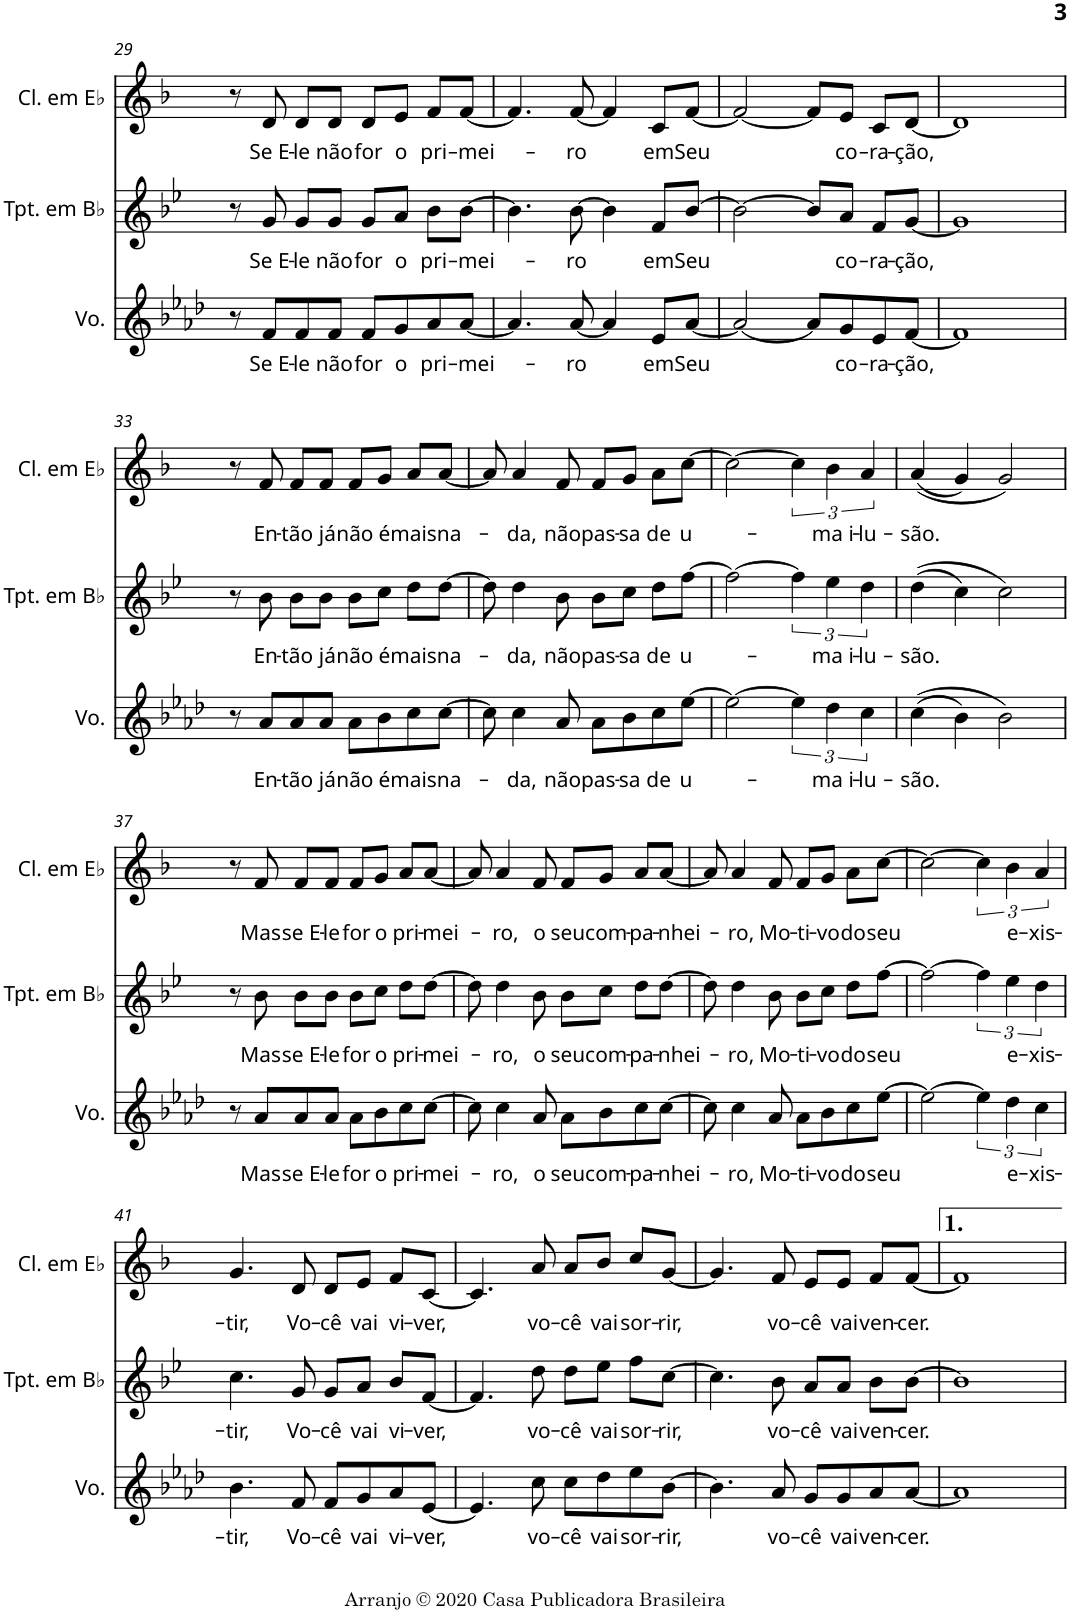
**kern	**text	**kern	**text	**kern	**text
*part3	*part3	*part2	*part2	*part1	*part1
*staff3	*staff3	*staff2	*staff2	*staff1	*staff1
*I"Voz	*	*I"Trompete em Bb	*	*I"Clarinete em Eb	*
*I'Vo.	*	*I'Tpt. em Bb	*	*I'Cl. em Eb	*
!!LO:PB:g=z
*clefG2	*	*clefG2	*	*clefG2	*
*	*	*Trd1c2	*	*Trd-2c-3	*
*k[b-e-a-d-]	*	*k[b-e-]	*	*k[b-]	*
*M4/4	*	*M4/4	*	*M4/4	*
=29	=29	=29	=29	=29	=29
8r	.	8r	.	8r	.
!	!LO:LY:b	!	!LO:LY:b	!	!LO:LY:b
8f/L	Se E-	8g/	Se E-	8d/	Se E-
!	!LO:LY:b	!	!LO:LY:b	!	!LO:LY:b
8f/	-le	8g/L	-le	8d/L	-le
!	!LO:LY:b	!	!LO:LY:b	!	!LO:LY:b
8f/J	não	8g/J	não	8d/J	não
!	!LO:LY:b	!	!LO:LY:b	!	!LO:LY:b
8f/L	for	8g/L	for	8d/L	for
!	!LO:LY:b	!	!LO:LY:b	!	!LO:LY:b
8g/	o	8a/J	o	8e/J	o
!	!LO:LY:b	!	!LO:LY:b	!	!LO:LY:b
8a-/	pri-	8b-\L	pri-	8f/L	pri-
!	!LO:LY:b	!	!LO:LY:b	!	!LO:LY:b
[8a-/J	-mei-	[8b-\J	-mei-	[8f/J	-mei-
=30	=30	=30	=30	=30	=30
4.a-/]	.	4.b-\]	.	4.f/]	.
!	!LO:LY:b	!	!LO:LY:b	!	!LO:LY:b
[8a-/	-ro	[8b-\	-ro	[8f/	-ro
4a-/]	.	4b-\]	.	4f/]	.
!	!LO:LY:b	!	!LO:LY:b	!	!LO:LY:b
8e-/L	em	8f/L	em	8c/L	em
!	!LO:LY:b	!	!LO:LY:b	!	!LO:LY:b
[8a-/J	Seu	[8b-/J	Seu	[8f/J	Seu
=31	=31	=31	=31	=31	=31
2a-/_	.	2b-\_	.	2f/_	.
8a-/L]	.	8b-/L]	.	8f/L]	.
!	!LO:LY:b	!	!LO:LY:b	!	!LO:LY:b
8g/	co-	8a/J	co-	8e/J	co-
!	!LO:LY:b	!	!LO:LY:b	!	!LO:LY:b
8e-/	-ra-	8f/L	-ra-	8c/L	-ra-
!	!LO:LY:b	!	!LO:LY:b	!	!LO:LY:b
[8f/J	-ção,	[8g/J	-ção,	[8d/J	-ção,
=32	=32	=32	=32	=32	=32
1f]	.	1g]	.	1d]	.
!!LO:LB:g=z
=33	=33	=33	=33	=33	=33
8r	.	8r	.	8r	.
!	!LO:LY:b	!	!LO:LY:b	!	!LO:LY:b
8a-/L	En-	8b-\	En-	8f/	En-
!	!LO:LY:b	!	!LO:LY:b	!	!LO:LY:b
8a-/	-tão	8b-\L	-tão	8f/L	-tão
!	!LO:LY:b	!	!LO:LY:b	!	!LO:LY:b
8a-/J	já	8b-\J	já	8f/J	já
!	!LO:LY:b	!	!LO:LY:b	!	!LO:LY:b
8a-\L	não	8b-\L	não	8f/L	não
!	!LO:LY:b	!	!LO:LY:b	!	!LO:LY:b
8b-\	é	8cc\J	é	8g/J	é
!	!LO:LY:b	!	!LO:LY:b	!	!LO:LY:b
8cc\	mais	8dd\L	mais	8a/L	mais
!	!LO:LY:b	!	!LO:LY:b	!	!LO:LY:b
[8cc\J	na-	[8dd\J	na-	[8a/J	na-
=34	=34	=34	=34	=34	=34
8cc\]	.	8dd\]	.	8a/]	.
!	!LO:LY:b	!	!LO:LY:b	!	!LO:LY:b
4cc\	-da,	4dd\	-da,	4a/	-da,
!	!LO:LY:b	!	!LO:LY:b	!	!LO:LY:b
8a-/	não	8b-\	não	8f/	não
!	!LO:LY:b	!	!LO:LY:b	!	!LO:LY:b
8a-\L	pas-	8b-\L	pas-	8f/L	pas-
!	!LO:LY:b	!	!LO:LY:b	!	!LO:LY:b
8b-\	-sa	8cc\J	-sa	8g/J	-sa
!	!LO:LY:b	!	!LO:LY:b	!	!LO:LY:b
8cc\	de	8dd\L	de	8a\L	de
!	!LO:LY:b	!	!LO:LY:b	!	!LO:LY:b
[8ee-\J	u-	[8ff\J	u-	[8cc\J	u-
=35	=35	=35	=35	=35	=35
2ee-\_	.	2ff\_	.	2cc\_	.
6ee-\]	.	6ff\]	.	6cc\]	.
!	!LO:LY:b	!	!LO:LY:b	!	!LO:LY:b
6dd-\	-ma i-	6ee-\	-ma i-	6b-\	-ma i-
!	!LO:LY:b	!	!LO:LY:b	!	!LO:LY:b
6cc\	-lu-	6dd\	-lu-	6a/	-lu-
=36	=36	=36	=36	=36	=36
!	!LO:LY:b	!	!LO:LY:b	!	!LO:LY:b
((4cc\	-são.	((4dd\	-são.	((4a/	-são.
4b-\)	.	4cc\)	.	4g/)	.
2b-\)	.	2cc\)	.	2g/)	.
!!LO:LB:g=z
=37	=37	=37	=37	=37	=37
8r	.	8r	.	8r	.
!	!LO:LY:b	!	!LO:LY:b	!	!LO:LY:b
8a-/L	Mas	8b-\	Mas	8f/	Mas
!	!LO:LY:b	!	!LO:LY:b	!	!LO:LY:b
8a-/	se E-	8b-\L	se E-	8f/L	se E-
!	!LO:LY:b	!	!LO:LY:b	!	!LO:LY:b
8a-/J	-le	8b-\J	-le	8f/J	-le
!	!LO:LY:b	!	!LO:LY:b	!	!LO:LY:b
8a-\L	for	8b-\L	for	8f/L	for
!	!LO:LY:b	!	!LO:LY:b	!	!LO:LY:b
8b-\	o	8cc\J	o	8g/J	o
!	!LO:LY:b	!	!LO:LY:b	!	!LO:LY:b
8cc\	pri-	8dd\L	pri-	8a/L	pri-
!	!LO:LY:b	!	!LO:LY:b	!	!LO:LY:b
[8cc\J	-mei-	[8dd\J	-mei-	[8a/J	-mei-
=38	=38	=38	=38	=38	=38
8cc\]	.	8dd\]	.	8a/]	.
!	!LO:LY:b	!	!LO:LY:b	!	!LO:LY:b
4cc\	-ro,	4dd\	-ro,	4a/	-ro,
!	!LO:LY:b	!	!LO:LY:b	!	!LO:LY:b
8a-/	o	8b-\	o	8f/	o
!	!LO:LY:b	!	!LO:LY:b	!	!LO:LY:b
8a-\L	seu	8b-\L	seu	8f/L	seu
!	!LO:LY:b	!	!LO:LY:b	!	!LO:LY:b
8b-\	com-	8cc\J	com-	8g/J	com-
!	!LO:LY:b	!	!LO:LY:b	!	!LO:LY:b
8cc\	-pa-	8dd\L	-pa-	8a/L	-pa-
!	!LO:LY:b	!	!LO:LY:b	!	!LO:LY:b
[8cc\J	-nhei-	[8dd\J	-nhei-	[8a/J	-nhei-
=39	=39	=39	=39	=39	=39
8cc\]	.	8dd\]	.	8a/]	.
!	!LO:LY:b	!	!LO:LY:b	!	!LO:LY:b
4cc\	-ro,	4dd\	-ro,	4a/	-ro,
!	!LO:LY:b	!	!LO:LY:b	!	!LO:LY:b
8a-/	Mo-	8b-\	Mo-	8f/	Mo-
!	!LO:LY:b	!	!LO:LY:b	!	!LO:LY:b
8a-\L	-ti-	8b-\L	-ti-	8f/L	-ti-
!	!LO:LY:b	!	!LO:LY:b	!	!LO:LY:b
8b-\	-vo	8cc\J	-vo	8g/J	-vo
!	!LO:LY:b	!	!LO:LY:b	!	!LO:LY:b
8cc\	do	8dd\L	do	8a\L	do
!	!LO:LY:b	!	!LO:LY:b	!	!LO:LY:b
[8ee-\J	seu	[8ff\J	seu	[8cc\J	seu
=40	=40	=40	=40	=40	=40
2ee-\_	.	2ff\_	.	2cc\_	.
6ee-\]	.	6ff\]	.	6cc\]	.
!	!LO:LY:b	!	!LO:LY:b	!	!LO:LY:b
6dd-\	e-	6ee-\	e-	6b-\	e-
!	!LO:LY:b	!	!LO:LY:b	!	!LO:LY:b
6cc\	-xis-	6dd\	-xis-	6a/	-xis-
!!LO:LB:g=z
=41	=41	=41	=41	=41	=41
!	!LO:LY:b	!	!LO:LY:b	!	!LO:LY:b
4.b-\	-tir,	4.cc\	-tir,	4.g/	-tir,
!	!LO:LY:b	!	!LO:LY:b	!	!LO:LY:b
8f/	Vo-	8g/	Vo-	8d/	Vo-
!	!LO:LY:b	!	!LO:LY:b	!	!LO:LY:b
8f/L	-cê	8g/L	-cê	8d/L	-cê
!	!LO:LY:b	!	!LO:LY:b	!	!LO:LY:b
8g/	vai	8a/J	vai	8e/J	vai
!	!LO:LY:b	!	!LO:LY:b	!	!LO:LY:b
8a-/	vi-	8b-/L	vi-	8f/L	vi-
!	!LO:LY:b	!	!LO:LY:b	!	!LO:LY:b
[8e-/J	-ver,	[8f/J	-ver,	[8c/J	-ver,
=42	=42	=42	=42	=42	=42
4.e-/]	.	4.f/]	.	4.c/]	.
!	!LO:LY:b	!	!LO:LY:b	!	!LO:LY:b
8cc\	vo-	8dd\	vo-	8a/	vo-
!	!LO:LY:b	!	!LO:LY:b	!	!LO:LY:b
8cc\L	-cê	8dd\L	-cê	8a/L	-cê
!	!LO:LY:b	!	!LO:LY:b	!	!LO:LY:b
8dd-\	vai	8ee-\J	vai	8b-/J	vai
!	!LO:LY:b	!	!LO:LY:b	!	!LO:LY:b
8ee-\	sor-	8ff\L	sor-	8cc/L	sor-
!	!LO:LY:b	!	!LO:LY:b	!	!LO:LY:b
[8b-\J	-rir,	[8cc\J	-rir,	[8g/J	-rir,
=43	=43	=43	=43	=43	=43
4.b-\]	.	4.cc\]	.	4.g/]	.
!	!LO:LY:b	!	!LO:LY:b	!	!LO:LY:b
8a-/	vo-	8b-\	vo-	8f/	vo-
!	!LO:LY:b	!	!LO:LY:b	!	!LO:LY:b
8g/L	-cê	8a/L	-cê	8e/L	-cê
!	!LO:LY:b	!	!LO:LY:b	!	!LO:LY:b
8g/	vai	8a/J	vai	8e/J	vai
!	!LO:LY:b	!	!LO:LY:b	!	!LO:LY:b
8a-/	ven-	8b-\L	ven-	8f/L	ven-
!	!LO:LY:b	!	!LO:LY:b	!	!LO:LY:b
[8a-/J	-cer.	[8b-\J	-cer.	[8f/J	-cer.
=44	=44	=44	=44	=44	=44
1a-]	.	1b-]	.	1f]	.
=	=	=	=	=	=
*-	*-	*-	*-	*-	*-
